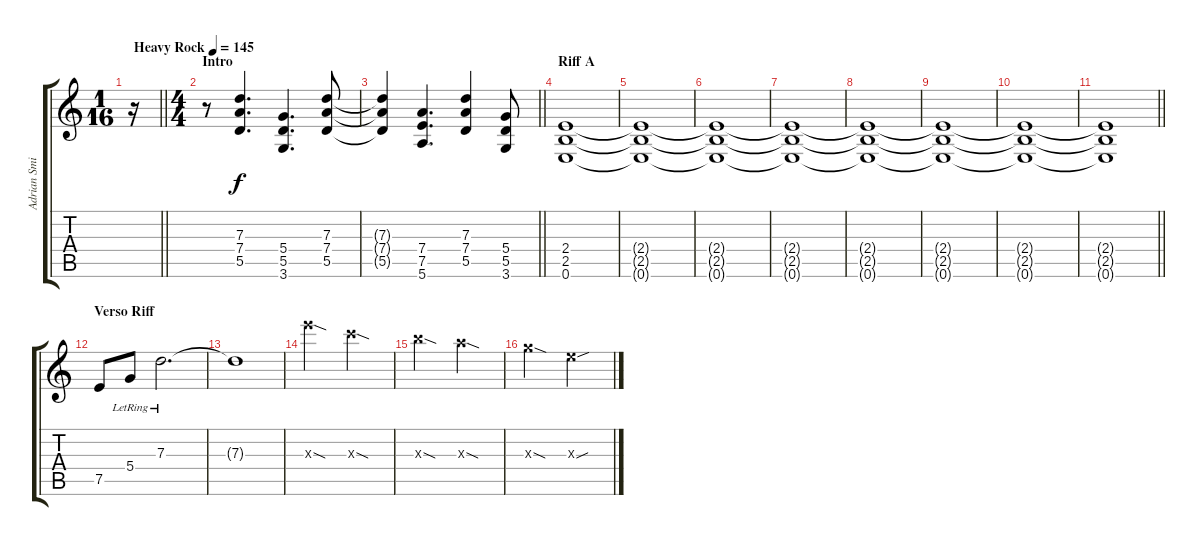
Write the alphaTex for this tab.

\track ("Adrian Smith" "Adrian Smi") {instrument distortionguitar}
\staff {score tabs}
\tuning (E4 B3 G3 D3 A2 E2) {hide}
\ts (1 16)
\tempo (145 "Heavy Rock")
\clef g2
\barLineRight lightlight
\ks c
r.16{dy f instrument distortionguitar} |
\ts (4 4)
\section ("" "Intro")
r.8 (7.3 7.4 5.5).4{d} (5.4 5.5 3.6).4{d} (7.3 7.4 5.5).8 |
\barLineRight lightlight
(7.3{t} 7.4{t} 5.5{t}).4 (7.4 7.5 5.6).4{d} (7.3 7.4 5.5).4 (5.4 5.5 3.6).8 |
\section ("" "Riff A")
(2.4 2.5 0.6).1 |
(2.4{t} 2.5{t} 0.6{t}).1 |
(2.4{t} 2.5{t} 0.6{t}).1 |
(2.4{t} 2.5{t} 0.6{t}).1 |
(2.4{t} 2.5{t} 0.6{t}).1{volume 0} |
(2.4{t} 2.5{t} 0.6{t}).1 |
(2.4{t} 2.5{t} 0.6{t}).1 |
\barLineRight lightlight
(2.4{t} 2.5{t} 0.6{t}).1 |
\section ("" "Verso Riff")
7.5.8{volume 11} 5.4{lr}.8 7.3{lr}.2{d} |
7.3{t}.1 |
21.3{sod x}.2 17.3{sod x}.2 |
16.3{sod x}.2 14.3{sod x}.2 |
12.3{sod x}.2 9.3{sou x}.2
